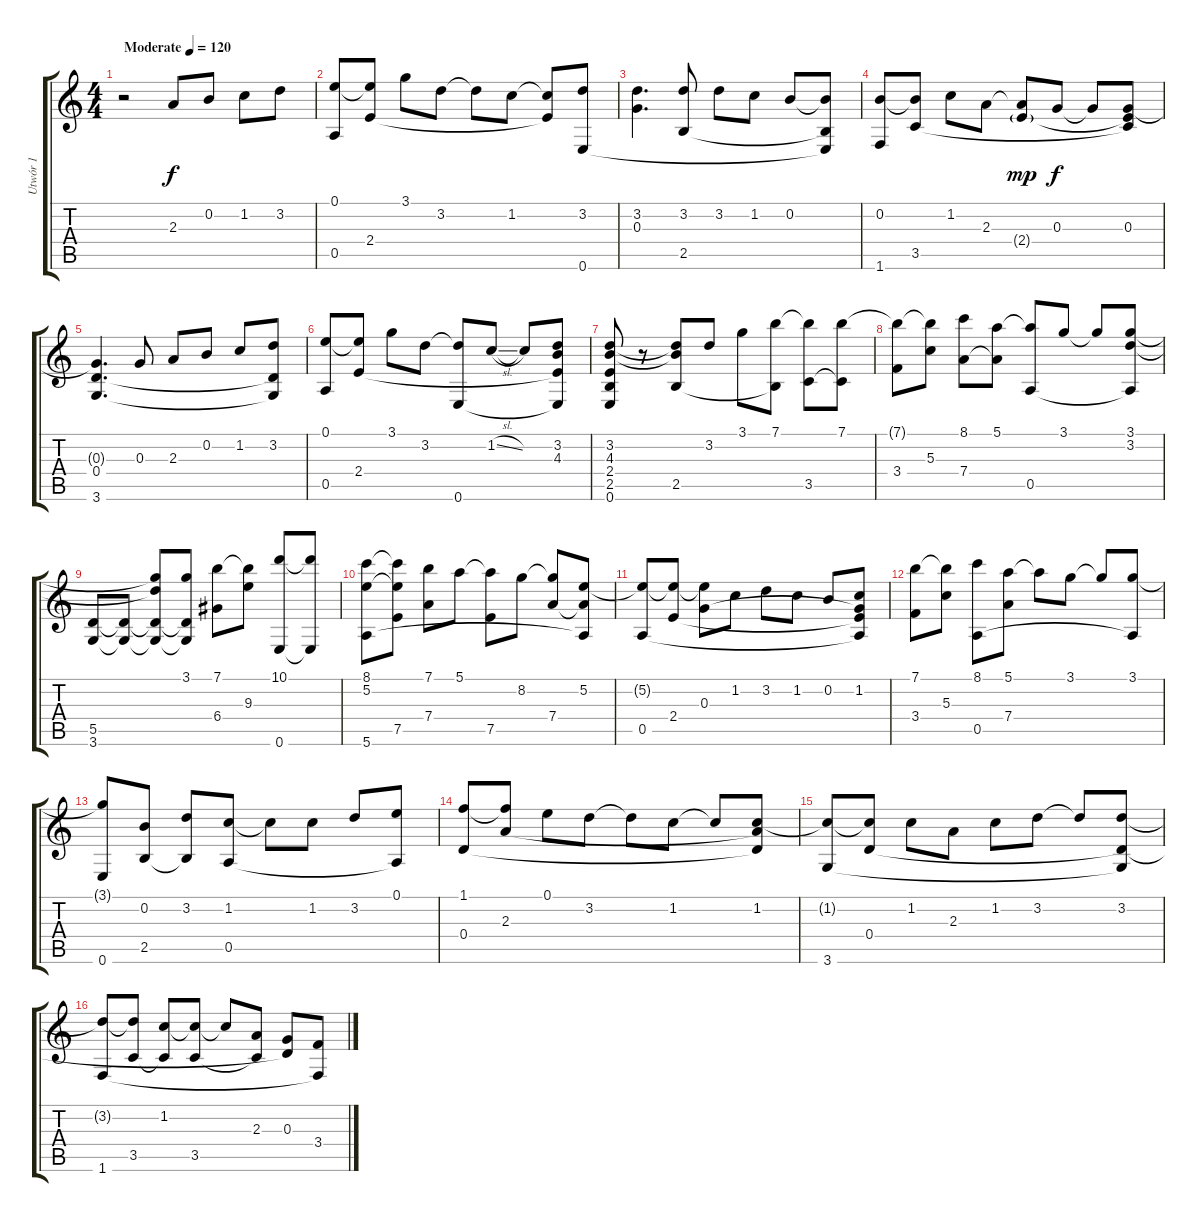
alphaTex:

\track ("Utwór 1" "Utwór 1") {instrument acousticguitarsteel}
\staff {score tabs}
\tuning (E4 B3 G3 D3 A2 E2) {hide}
\ts (4 4)
\tempo (120 "Moderate")
\clef g2
\ks c
r.2{dy f instrument acousticguitarsteel} 2.3.8 0.2.8 1.2.8 3.2.8 |
(0.1 0.5).8 (0.1{t} 2.4).8 3.1.8 3.2.8 3.2{t}.8 1.2.8 (1.2{t} 2.4{t}).8 (3.2 0.6).8 |
(3.2 0.3).4{d} (3.2 2.5).8 3.2.8 1.2.8 0.2.8 (0.2{t} 2.5{t} 0.6{t}).8 |
(0.2 1.6).8 (0.2{t} 3.5).8 1.2.8 2.3.8 (2.3{t} 2.4{g}).8{dy mp} 0.3.8{dy f} 0.3{t}.8 (0.3 2.4{t} 3.5{t}).8 |
(0.3{t} 0.4 3.6).4{d} 0.3.8 2.3.8 0.2.8 1.2.8 (3.2 0.4{t} 3.6{t}).8 |
(0.1 0.5).8 (0.1{t} 2.4).8 3.1.8 3.2.8 (3.2{t} 0.6).8 1.2{sl}.8 1.2{t}.8 (3.2 4.3 2.4{t} 0.6{t}).8 |
(3.2 4.3 2.4 2.5 0.6).8 r.8 (3.2{t} 4.3{t} 2.5).8 3.2.8 3.1.8 (7.1 2.5{t}).8 (7.1{t} 3.5).8 (7.1 3.5{t}).8 |
(7.1{t} 3.4).8 (7.1{t} 5.3).8 (8.1 7.4).8 (5.1 7.4{t}).8 (5.1{t} 0.5).8 3.1.8 3.1{t}.8 (3.1 3.2 0.5{t}).8 |
(5.5 3.6).8 (5.5{t} 3.6{t}).8 (3.1{t} 3.2{t} 5.5{t} 3.6{t}).8 (3.1 5.5{t} 3.6{t}).8 (7.1 6.4).8 (7.1{t} 9.3).8 (10.1 0.6).8 (10.1{t} 0.6{t}).8 |
(8.1 5.2 5.6).8 (8.1{t} 5.2{t} 7.5).8 (7.1 7.4).8 5.1.8 (5.1{t} 7.5).8 8.2.8 (8.2{t} 7.4).8 (5.2 7.4{t} 5.6{t}).8 |
(5.2{t} 0.5).8 (5.2{t} 2.4).8 (5.2{t} 0.3).8 1.2.8 3.2.8 1.2.8 0.2.8 (1.2 0.3{t} 2.4{t} 0.5{t}).8 |
(7.1 3.4).8 (7.1{t} 5.3).8 (8.1 0.5).8 (5.1 7.4).8 5.1{t}.8 3.1.8 3.1{t}.8 (3.1 0.5{t}).8 |
(3.1{t} 0.6).8 (0.2 2.5).8 (3.2 2.5{t}).8 (1.2 0.5).8 1.2{t}.8 1.2.8 3.2.8 (0.1 0.5{t}).8 |
(1.1 0.4).8 (1.1{t} 2.3).8 0.1.8 3.2.8 3.2{t}.8 1.2.8 1.2{t}.8 (1.2 2.3{t} 0.4{t}).8 |
(1.2{t} 3.6).8 (1.2{t} 0.4).8 1.2.8 2.3.8 1.2.8 3.2.8 3.2{t}.8 (3.2 0.4{t} 3.6{t}).8 |
(3.2{t} 1.6).8 (3.2{t} 3.5).8 (1.2 3.5{t}).8 (1.2{t} 3.5).8 1.2{t}.8 (2.3 3.5{t}).8 (0.3 0.4{t}).8 (3.4 1.6{t}).8
